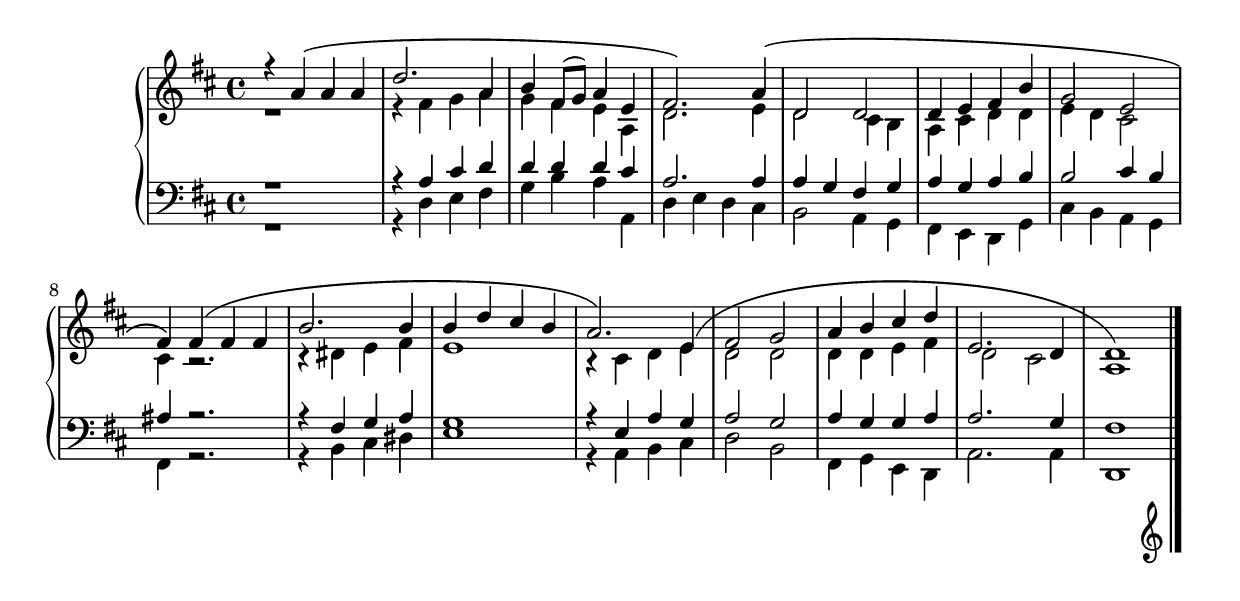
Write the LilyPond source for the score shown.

\version "2.4.0"

global = {
     {
	\time 4/4
	\key d \major
%{
	\repeat unfold 3 {
	    \repeat unfold 4 { s1 \noBreak } s1 \break
	}
%}
    }
}

soprano =  \relative c' {
    \phrasingSlurUp
    r4 a'4\( a a d2. a4 b fis8( g) a4 e fis2.\)
    a4\( d,2 d d4 e fis b g2 e fis4\)
    fis4\( fis fis b2. b4 b d cis b a2.\) e4\( fis2 g2
    a4 b cis d e,2. d4 d1\)
}

alto =  \relative c' {
  r1
  r4 fis g a g fis e a, d2.
  e4 d2 cis4 b a cis d d e4 d cis2 cis4 r2.
  r4 dis e fis e1
  r4 cis d e d2 d d4 d e fis d2 cis2 a1
}

tenor =  \relative c' { 
  r1
  r4 a cis d d d d cis a2.
  a4 a g fis g a g a b
  b2 cis4 b ais r2.
  r4 fis g a g1
  r4 e a g a2 g2 a4 g g a a2. g4 fis1
}

bass =  \relative c {
  r1
  r4 d e fis g b a a, d e d
  cis b2 a4 g fis e d g cis b a g fis
  r2. r4 b cis dis e1
  r4 a, b cis d2 b2 fis4 g e d a'2. a4 d,1
}

\score {
    \new GrandStaff {
	<<
	    \new Staff { \clef treble << \global \soprano \\ \alto >> }
	    \new Staff { \clef bass << \global \tenor \\ \bass >> }
	>>
	\bar "|."
    }
    \midi { \tempo 4 = 100 }
    \layout { #(set-paper-size "a4") }
}

